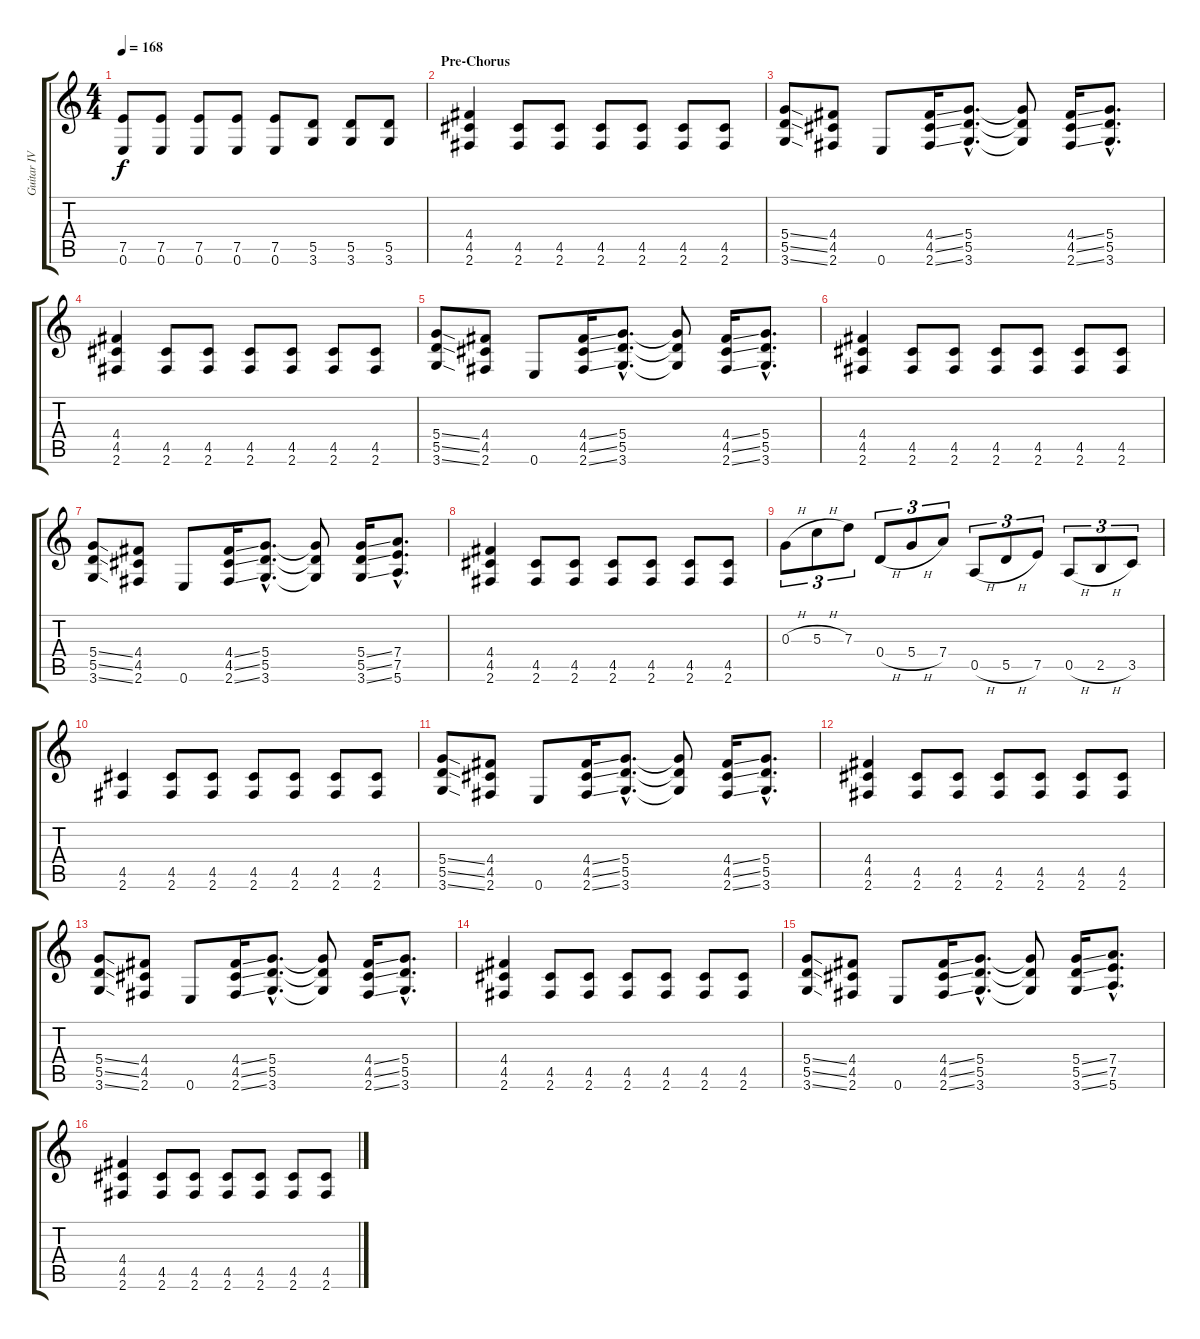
\track ("Guitar IV" "Guitar IV") {instrument distortionguitar}
\staff {score tabs}
\tuning (E4 B3 G3 D3 A2 E2) {hide}
\ts (4 4)
\tempo 168
\clef g2
\ks c
(7.5 0.6).8{dy f} (7.5 0.6).8 (7.5 0.6).8 (7.5 0.6).8 (7.5 0.6).8 (5.5 3.6).8 (5.5 3.6).8 (5.5 3.6).8 |
\section ("" "Pre-Chorus")
(4.4 4.5 2.6).4 (4.5 2.6).8 (4.5 2.6).8 (4.5 2.6).8 (4.5 2.6).8 (4.5 2.6).8 (4.5 2.6).8 |
(5.4{ss} 5.5{ss} 3.6{ss}).8 (4.4 4.5 2.6).8 0.6.8 (4.4{ss} 4.5{ss} 2.6{ss}).16 (5.4{hac} 5.5{hac} 3.6{hac}).8{d} (5.4{t} 5.5{t} 3.6{t}).8 (4.4{ss} 4.5{ss} 2.6{ss}).16 (5.4{hac} 5.5{hac} 3.6{hac}).8{d} |
(4.4 4.5 2.6).4 (4.5 2.6).8 (4.5 2.6).8 (4.5 2.6).8 (4.5 2.6).8 (4.5 2.6).8 (4.5 2.6).8 |
(5.4{ss} 5.5{ss} 3.6{ss}).8 (4.4 4.5 2.6).8 0.6.8 (4.4{ss} 4.5{ss} 2.6{ss}).16 (5.4{hac} 5.5{hac} 3.6{hac}).8{d} (5.4{t} 5.5{t} 3.6{t}).8 (4.4{ss} 4.5{ss} 2.6{ss}).16 (5.4{hac} 5.5{hac} 3.6{hac}).8{d} |
(4.4 4.5 2.6).4 (4.5 2.6).8 (4.5 2.6).8 (4.5 2.6).8 (4.5 2.6).8 (4.5 2.6).8 (4.5 2.6).8 |
(5.4{ss} 5.5{ss} 3.6{ss}).8 (4.4 4.5 2.6).8 0.6.8 (4.4{ss} 4.5{ss} 2.6{ss}).16 (5.4{hac} 5.5{hac} 3.6{hac}).8{d} (5.4{t} 5.5{t} 3.6{t}).8 (5.4{ss} 5.5{ss} 3.6{ss}).16 (7.4{hac} 7.5{hac} 5.6{hac}).8{d} |
(4.4 4.5 2.6).4 (4.5 2.6).8 (4.5 2.6).8 (4.5 2.6).8 (4.5 2.6).8 (4.5 2.6).8 (4.5 2.6).8 |
0.3{h}.8{tu (3 2)} 5.3{h}.8{tu (3 2)} 7.3.8{tu (3 2)} 0.4{h}.8{tu (3 2)} 5.4{h}.8{tu (3 2)} 7.4.8{tu (3 2)} 0.5{h}.8{tu (3 2)} 5.5{h}.8{tu (3 2)} 7.5.8{tu (3 2)} 0.5{h}.8{tu (3 2)} 2.5{h}.8{tu (3 2)} 3.5.8{tu (3 2)} |
(4.5 2.6).4 (4.5 2.6).8 (4.5 2.6).8 (4.5 2.6).8 (4.5 2.6).8 (4.5 2.6).8 (4.5 2.6).8 |
(5.4{ss} 5.5{ss} 3.6{ss}).8 (4.4 4.5 2.6).8 0.6.8 (4.4{ss} 4.5{ss} 2.6{ss}).16 (5.4{hac} 5.5{hac} 3.6{hac}).8{d} (5.4{t} 5.5{t} 3.6{t}).8 (4.4{ss} 4.5{ss} 2.6{ss}).16 (5.4{hac} 5.5{hac} 3.6{hac}).8{d} |
(4.4 4.5 2.6).4 (4.5 2.6).8 (4.5 2.6).8 (4.5 2.6).8 (4.5 2.6).8 (4.5 2.6).8 (4.5 2.6).8 |
(5.4{ss} 5.5{ss} 3.6{ss}).8 (4.4 4.5 2.6).8 0.6.8 (4.4{ss} 4.5{ss} 2.6{ss}).16 (5.4{hac} 5.5{hac} 3.6{hac}).8{d} (5.4{t} 5.5{t} 3.6{t}).8 (4.4{ss} 4.5{ss} 2.6{ss}).16 (5.4{hac} 5.5{hac} 3.6{hac}).8{d} |
(4.4 4.5 2.6).4 (4.5 2.6).8 (4.5 2.6).8 (4.5 2.6).8 (4.5 2.6).8 (4.5 2.6).8 (4.5 2.6).8 |
(5.4{ss} 5.5{ss} 3.6{ss}).8 (4.4 4.5 2.6).8 0.6.8 (4.4{ss} 4.5{ss} 2.6{ss}).16 (5.4{hac} 5.5{hac} 3.6{hac}).8{d} (5.4{t} 5.5{t} 3.6{t}).8 (5.4{ss} 5.5{ss} 3.6{ss}).16 (7.4{hac} 7.5{hac} 5.6{hac}).8{d} |
(4.4 4.5 2.6).4 (4.5 2.6).8 (4.5 2.6).8 (4.5 2.6).8 (4.5 2.6).8 (4.5 2.6).8 (4.5 2.6).8
